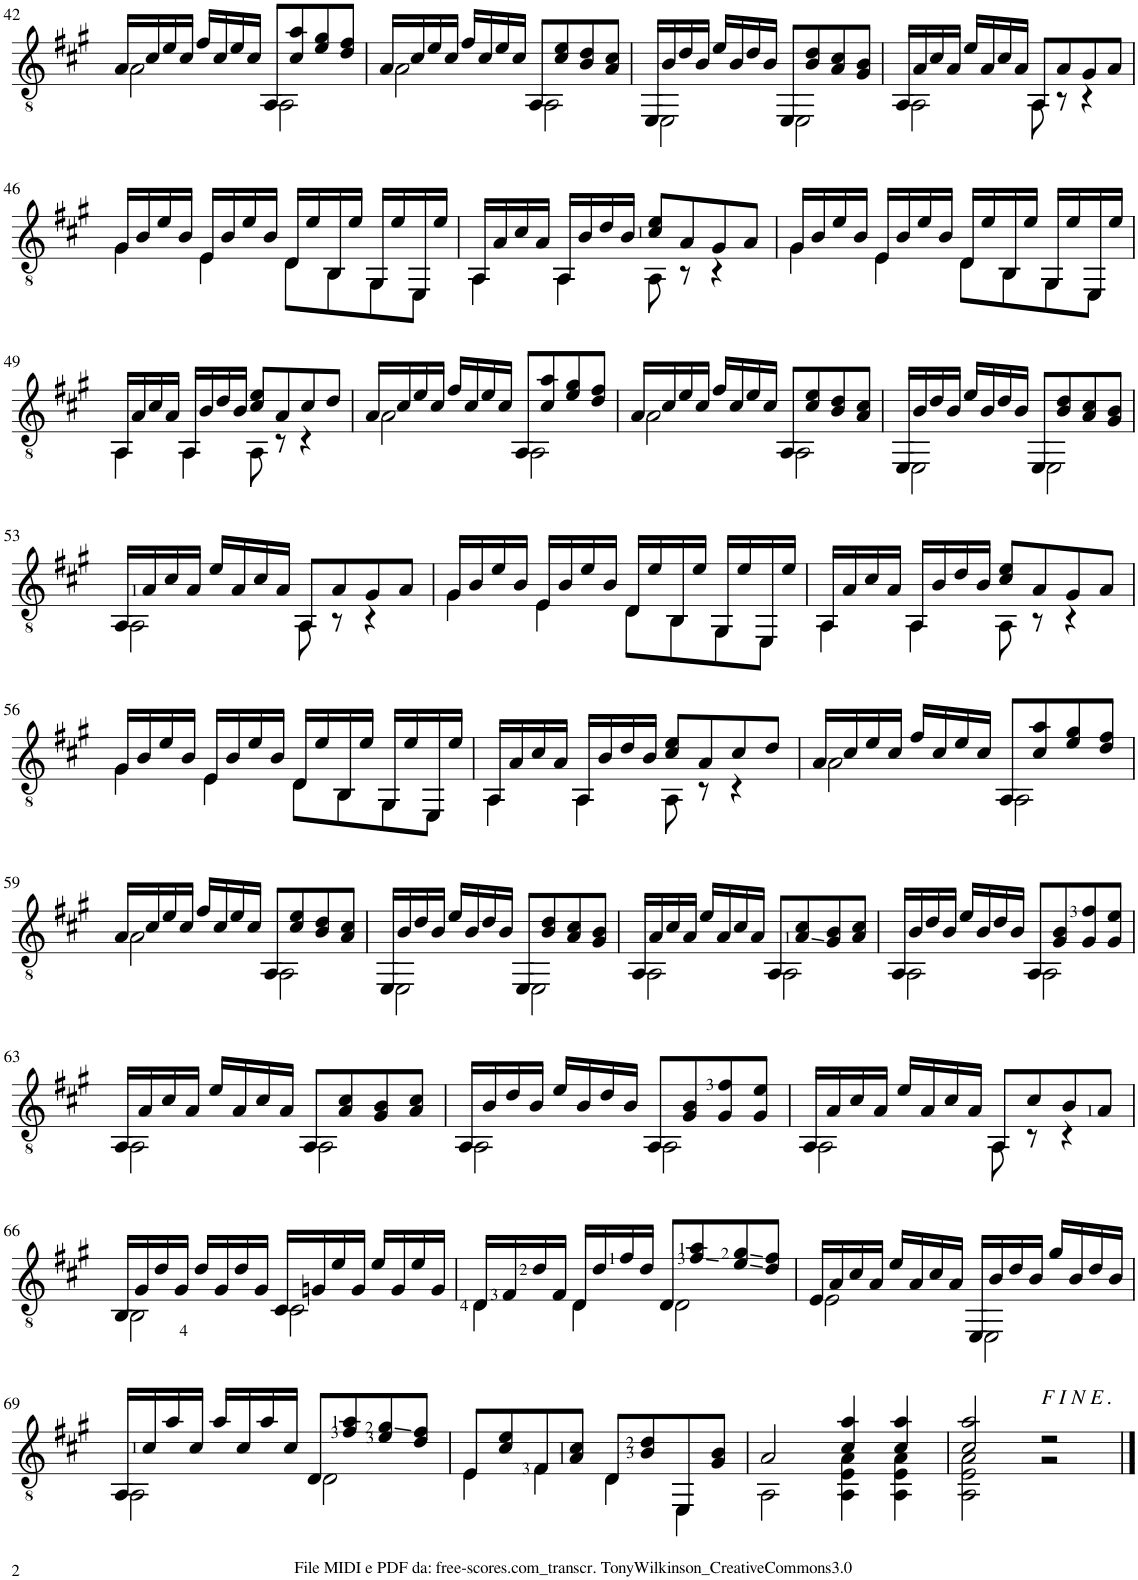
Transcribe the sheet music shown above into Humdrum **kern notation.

**kern
*part1
*staff1
*I"Guitar
*I'Guit.
!!LO:PB:g=z
*clefGv2
*k[f#c#g#]
*M4/4
=42
*^
16A/LL	2A\
16c#/	.
16e/	.
16c#/JJ	.
16f#/LL	.
16c#/	.
16e/	.
16c#/JJ	.
8AA/L	2AA\
8c#/ 8a/	.
8e/ 8g#/	.
8d/ 8f#/J	.
=43	=43
16A/LL	2A\
16c#/	.
16e/	.
16c#/JJ	.
16f#/LL	.
16c#/	.
16e/	.
16c#/JJ	.
8AA/L	2AA\
8c#/ 8e/	.
8B/ 8d/	.
8A/ 8c#/J	.
=44	=44
16EE/LL	2EE\
16B/	.
16d/	.
16B/JJ	.
16e/LL	.
16B/	.
16d/	.
16B/JJ	.
8EE/L	2EE\
8B/ 8d/	.
8A/ 8c#/	.
8G#/ 8B/J	.
=45	=45
16AA/LL	2AA\
16A/	.
16c#/	.
16A/JJ	.
16e/LL	.
16A/	.
16c#/	.
16A/JJ	.
8AA/L	8AA\
8A/	8r
8G#/	4r
8A/J	.
!!LO:LB:g=z	!!
=46	=46
16G#/LL	4G#\
16B/	.
16e/	.
16B/JJ	.
16E/LL	4E\
16B/	.
16e/	.
16B/JJ	.
16D/LL	8D\L
16e/	.
16BB/	8BB\
16e/JJ	.
16GG#/LL	8GG#\
16e/	.
16EE/	8EE\J
16e/JJ	.
=47	=47
16AA/LL	4AA\
16A/	.
16c#/	.
16A/JJ	.
16AA/LL	4AA\
16B/	.
16d/	.
16B/JJ	.
8c#/ 8e/L	8AA\
8A/	8r
8G#/	4r
8A/J	.
=48	=48
16G#/LL	4G#\
16B/	.
16e/	.
16B/JJ	.
16E/LL	4E\
16B/	.
16e/	.
16B/JJ	.
16D/LL	8D\L
16e/	.
16BB/	8BB\
16e/JJ	.
16GG#/LL	8GG#\
16e/	.
16EE/	8EE\J
16e/JJ	.
!!LO:LB:g=z	!!
=49	=49
16AA/LL	4AA\
16A/	.
16c#/	.
16A/JJ	.
16AA/LL	4AA\
16B/	.
16d/	.
16B/JJ	.
8c#/ 8e/L	8AA\
8A/	8r
8c#/	4r
8d/J	.
=50	=50
16A/LL	2A\
16c#/	.
16e/	.
16c#/JJ	.
16f#/LL	.
16c#/	.
16e/	.
16c#/JJ	.
8AA/L	2AA\
8c#/ 8a/	.
8e/ 8g#/	.
8d/ 8f#/J	.
=51	=51
16A/LL	2A\
16c#/	.
16e/	.
16c#/JJ	.
16f#/LL	.
16c#/	.
16e/	.
16c#/JJ	.
8AA/L	2AA\
8c#/ 8e/	.
8B/ 8d/	.
8A/ 8c#/J	.
=52	=52
16EE/LL	2EE\
16B/	.
16d/	.
16B/JJ	.
16e/LL	.
16B/	.
16d/	.
16B/JJ	.
8EE/L	2EE\
8B/ 8d/	.
8A/ 8c#/	.
8G#/ 8B/J	.
!!LO:LB:g=z	!!
=53	=53
16AA/LL	2AA\
16A/	.
16c#/	.
16A/JJ	.
16e/LL	.
16A/	.
16c#/	.
16A/JJ	.
8AA/L	8AA\
8A/	8r
8G#/	4r
8A/J	.
=54	=54
16G#/LL	4G#\
16B/	.
16e/	.
16B/JJ	.
16E/LL	4E\
16B/	.
16e/	.
16B/JJ	.
16D/LL	8D\L
16e/	.
16BB/	8BB\
16e/JJ	.
16GG#/LL	8GG#\
16e/	.
16EE/	8EE\J
16e/JJ	.
=55	=55
16AA/LL	4AA\
16A/	.
16c#/	.
16A/JJ	.
16AA/LL	4AA\
16B/	.
16d/	.
16B/JJ	.
8c#/ 8e/L	8AA\
8A/	8r
8G#/	4r
8A/J	.
!!LO:LB:g=z	!!
=56	=56
16G#/LL	4G#\
16B/	.
16e/	.
16B/JJ	.
16E/LL	4E\
16B/	.
16e/	.
16B/JJ	.
16D/LL	8D\L
16e/	.
16BB/	8BB\
16e/JJ	.
16GG#/LL	8GG#\
16e/	.
16EE/	8EE\J
16e/JJ	.
=57	=57
16AA/LL	4AA\
16A/	.
16c#/	.
16A/JJ	.
16AA/LL	4AA\
16B/	.
16d/	.
16B/JJ	.
8c#/ 8e/L	8AA\
8A/	8r
8c#/	4r
8d/J	.
=58	=58
16A/LL	2A\
16c#/	.
16e/	.
16c#/JJ	.
16f#/LL	.
16c#/	.
16e/	.
16c#/JJ	.
8AA/L	2AA\
8c#/ 8a/	.
8e/ 8g#/	.
8d/ 8f#/J	.
!!LO:LB:g=z	!!
=59	=59
16A/LL	2A\
16c#/	.
16e/	.
16c#/JJ	.
16f#/LL	.
16c#/	.
16e/	.
16c#/JJ	.
8AA/L	2AA\
8c#/ 8e/	.
8B/ 8d/	.
8A/ 8c#/J	.
=60	=60
16EE/LL	2EE\
16B/	.
16d/	.
16B/JJ	.
16e/LL	.
16B/	.
16d/	.
16B/JJ	.
8EE/L	2EE\
8B/ 8d/	.
8A/ 8c#/	.
8G#/ 8B/J	.
=61	=61
16AA/LL	2AA\
16A/	.
16c#/	.
16A/JJ	.
16e/LL	.
16A/	.
16c#/	.
16A/JJ	.
8AA/L	2AA\
8A/ 8c#/	.
8G#/ 8B/	.
8A/ 8c#/J	.
=62	=62
16AA/LL	2AA\
16B/	.
16d/	.
16B/JJ	.
16e/LL	.
16B/	.
16d/	.
16B/JJ	.
8AA/L	2AA\
8G#/ 8B/	.
8G#/ 8f#/	.
8G#/ 8e/J	.
!!LO:LB:g=z	!!
=63	=63
16AA/LL	2AA\
16A/	.
16c#/	.
16A/JJ	.
16e/LL	.
16A/	.
16c#/	.
16A/JJ	.
8AA/L	2AA\
8A/ 8c#/	.
8G#/ 8B/	.
8A/ 8c#/J	.
=64	=64
16AA/LL	2AA\
16B/	.
16d/	.
16B/JJ	.
16e/LL	.
16B/	.
16d/	.
16B/JJ	.
8AA/L	2AA\
8G#/ 8B/	.
8G#/ 8f#/	.
8G#/ 8e/J	.
=65	=65
16AA/LL	2AA\
16A/	.
16c#/	.
16A/JJ	.
16e/LL	.
16A/	.
16c#/	.
16A/JJ	.
8AA/L	8AA\
8c#/	8r
8B/	4r
8A/J	.
!!LO:LB:g=z	!!
=66	=66
16BB/LL	2BB\
16G#/	.
16d/	.
16G#/JJ	.
16d/LL	.
16G#/	.
16d/	.
16G#/JJ	.
16C#/LL	2C#\
16Gn/	.
16e/	.
16G/JJ	.
16e/LL	.
16G/	.
16e/	.
16G/JJ	.
=67	=67
16D/LL	4D\
16F#/	.
16d/	.
16F#/JJ	.
16D/LL	4D\
16d/	.
16f#/	.
16d/JJ	.
8D/L	2D\
8f#/ 8a/	.
8e/ 8g#/	.
8d/ 8f#/J	.
=68	=68
16E/LL	2E\
16A/	.
16c#/	.
16A/JJ	.
16e/LL	.
16A/	.
16c#/	.
16A/JJ	.
16EE/LL	2EE\
16B/	.
16d/	.
16B/JJ	.
16g#/LL	.
16B/	.
16d/	.
16B/JJ	.
!!LO:LB:g=z	!!
=69	=69
16AA/LL	2AA\
16c#/	.
16a/	.
16c#/JJ	.
16a/LL	.
16c#/	.
16a/	.
16c#/JJ	.
8D/L	2D\
8f#/ 8a/	.
8e/ 8g#/	.
8d/ 8f#/J	.
=70	=70
8E/L	4E\
8c#/ 8e/	.
8F#/	4F#\
8A/ 8c#/J	.
8D/L	4D\
8B/ 8d/	.
8EE/	4EE\
8G#/ 8B/J	.
=71	=71
2A/	2AA\
4c#/ 4a/	4AA\ 4E\ 4A\
4c#/ 4a/	4AA\ 4E\ 4A\
=72	=72
2c#/ 2a/	2AA\ 2E\ 2A\
2r	2r
*v	*v
==
*-
